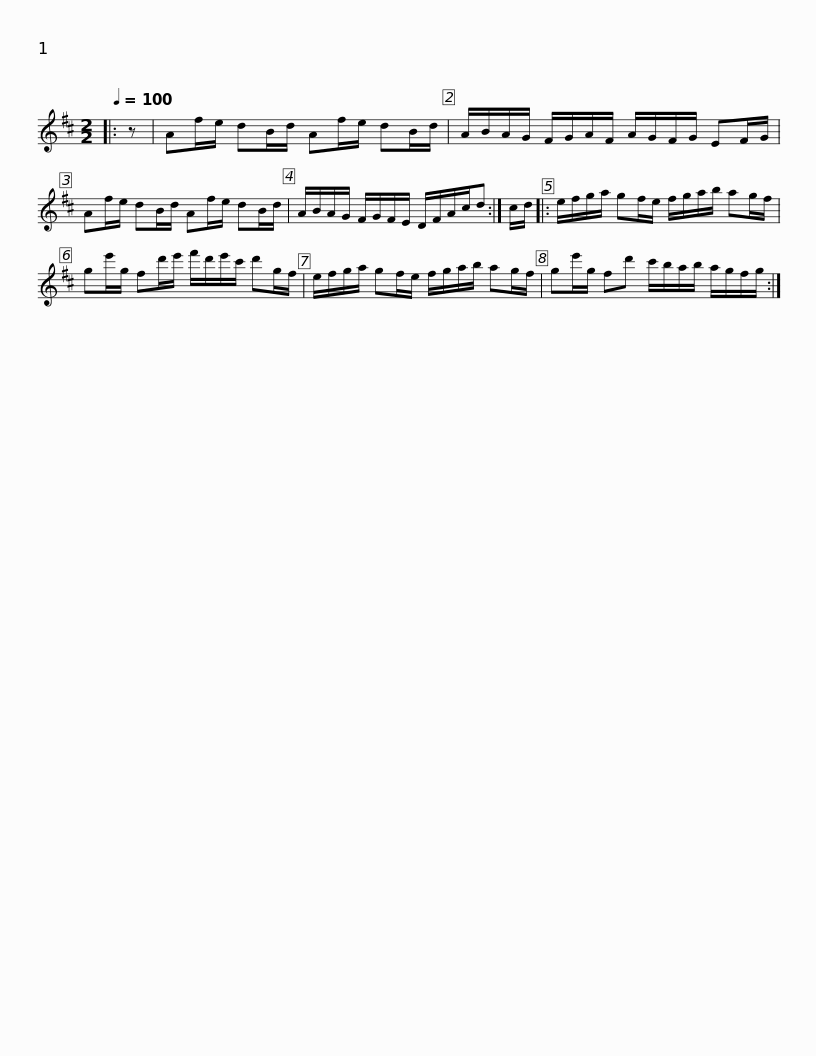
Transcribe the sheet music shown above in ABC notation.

X:1
L:1/8
Q:1/4=100
M:2/2
I:linebreak $
K:D
V:1 treble
V:1
|: z | Af/e/ dB/d/ Af/e/ dB/d/ | A/B/A/G/ F/G/A/F/ A/G/F/G/ EF/G/ | Af/e/ dB/d/ Af/e/ dB/d/ |$ A/B/A/G/ F/G/F/E/ D/F/A/c/d :|$ %5
 c/d/ |: e/f/g/a/ gf/e/ f/g/a/b/ ag/f/ | ge'/g/ fd'/e'/ f'/d'/e'/c'/ d'g/f/ |$ e/f/g/a/ gf/e/ f/g/a/b/ ag/f/ | ge'/g/ fd' c'/b/a/b/ a/g/f/g/ :| %10
